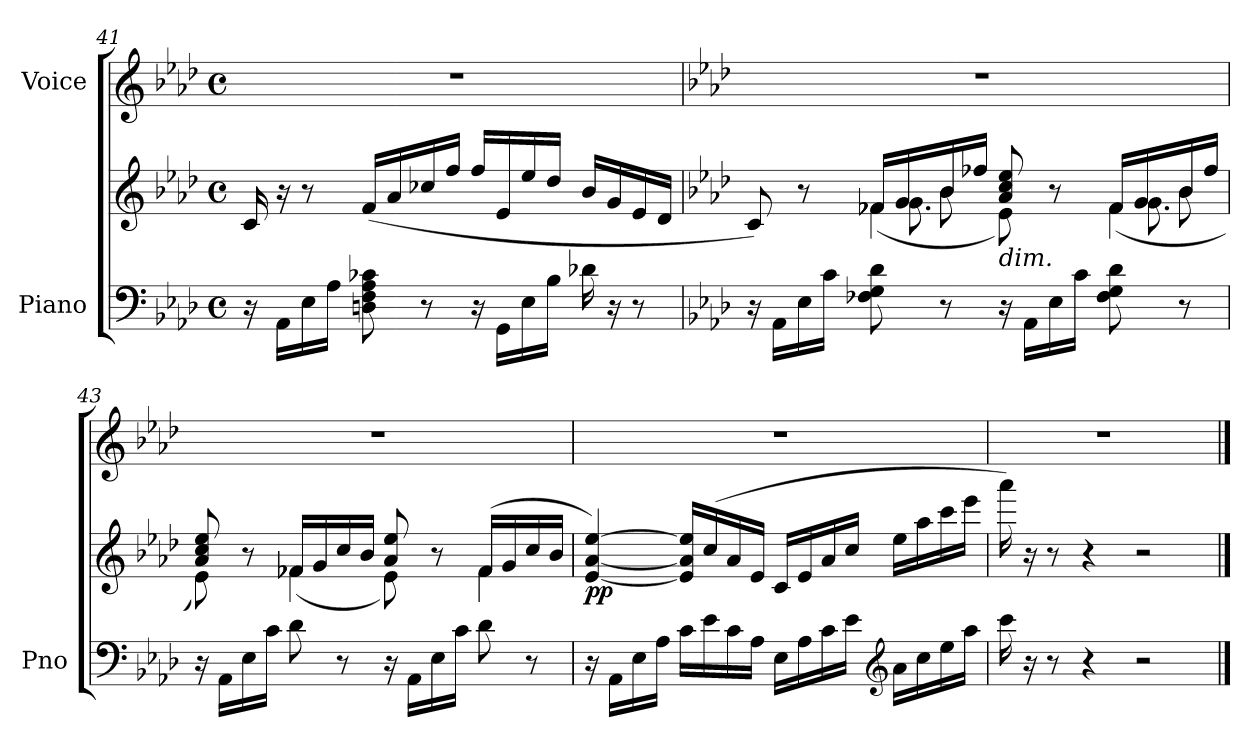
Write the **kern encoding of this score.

**kern	**kern	**dynam	**kern
*part2	*part2	*part2	*part1
*staff3	*staff2	*staff2/3	*staff1
*I"Piano	*	*	*I"Voice
*I'Pno	*	*	*
!!LO:LB:g=z
*clefF4	*clefG2	*	*clefG2
*k[b-e-a-d-]	*k[b-e-a-d-]	*	*k[b-e-a-d-]
*M4/4	*M4/4	*	*M4/4
*met(c)	*met(c)	*	*met(c)
=41	=41	=41	=41
16r	16c/	.	1r
16AA-\LL	16r	.	.
16E-\	8r	.	.
16A-\JJ	.	.	.
8Dn\ 8F\ 8A-\ 8c-X\	(16f/LL	.	.
.	16a-/	.	.
8r	16cc-X/	.	.
.	16ff/JJ	.	.
16r	16ff/LL	.	.
16GG\LL	16e-/	.	.
16E-\	16ee-/	.	.
16B-\JJ	16dd-/JJ	.	.
16d-X\	16b-/LL	.	.
16r	16g/	.	.
8r	16e-/	.	.
.	16d-/JJ	.	.
!!LO:LB:g=z
=42	=42	=42	=42
*k[b-e-a-d-]	*k[b-e-a-d-]	*	*k[b-e-a-d-]
*^	*^	*	*
*	*	*	*^	*	*
*	*	*	*	*^	*	*
16r	4ryy	8c/)	4ryy	4ryy	4.ryy	.	1r
16AA-\LL	.	.	.	.	.	.	.
16E-\	.	8r	.	.	.	.	.
16c\JJ	.	.	.	.	.	.	.
8F-X\ 8G\ 8d-\	8ryy	16f-X/LL	(4f-\	16ryy	.	.	.
.	.	16g/	.	8.g\	.	.	.
8r	8ryy	16b-/	.	.	8b-\	.	.
.	.	16ff-X/JJ	.	.	.	.	.
!	!	!LO:TX:b:i:t=dim.	!	!	!	!	!
16r	4ryy	8a-/ 8cc/ 8ee-/	8e-\)	4ryy	4.ryy	.	.
16AA-\LL	.	.	.	.	.	.	.
16E-\	.	8r	8ryy	.	.	.	.
16c\JJ	.	.	.	.	.	.	.
8F-\ 8G\ 8d-\	8ryy	16f-/LL	(4f-\	16ryy	.	.	.
.	.	16g/	.	8.g\	.	.	.
8r	8ryy	16b-/	.	.	8b-\	.	.
.	.	16ff-/JJ	.	.	.	.	.
*v	*v	*	*	*	*	*	*
*	*	*v	*v	*v	*	*
=43	=43	=43	=43	=43
16r	8a-/ 8cc/ 8ee-/	8e-\)	.	1r
16AA-\LL	.	.	.	.
16E-\	8r	8ryy	.	.
16c\JJ	.	.	.	.
8d-\	16f-X/LL	(4f-\	.	.
.	16g/	.	.	.
8r	16cc/	.	.	.
.	16b-/JJ	.	.	.
16r	8a-/ 8ee-/	8e-\)	.	.
16AA-\LL	.	.	.	.
16E-\	8r	8ryy	.	.
16c\JJ	.	.	.	.
8d-\	(<16f-/LL	4f-\	.	.
.	16g/	.	.	.
8r	16cc/	.	.	.
.	16b-/JJ	.	.	.
*	*v	*v	*	*
!!LO:LB:g=z
=44	=44	=44	=44
!	!	!LO:DY:b	!
16r	[4e-/ [4a-/ [4ee-/)	pp	1r
16AA-\LL	.	.	.
16E-\	.	.	.
16A-\JJ	.	.	.
16c\LL	16e-/] 16a-/] 16ee-/]LL	.	.
16e-\	(16cc/	.	.
16c\	16a-/	.	.
16A-\JJ	16e-/JJ	.	.
16E-\LL	16c/LL	.	.
16A-\	16e-/	.	.
16c\	16a-/	.	.
16e-\JJ	16cc/JJ	.	.
*clefG2	*	*	*
16a-\LL	16ee-\LL	.	.
16cc\	16aa-\	.	.
16ee-\	16ccc\	.	.
16aa-\JJ	16eee-\JJ	.	.
=45	=45	=45	=45
16ccc\	16aaa-\)	.	1r
16r	16r	.	.
8r	8r	.	.
4r	4r	.	.
2r	2r	.	.
==	==	==	==
*-	*-	*-	*-
